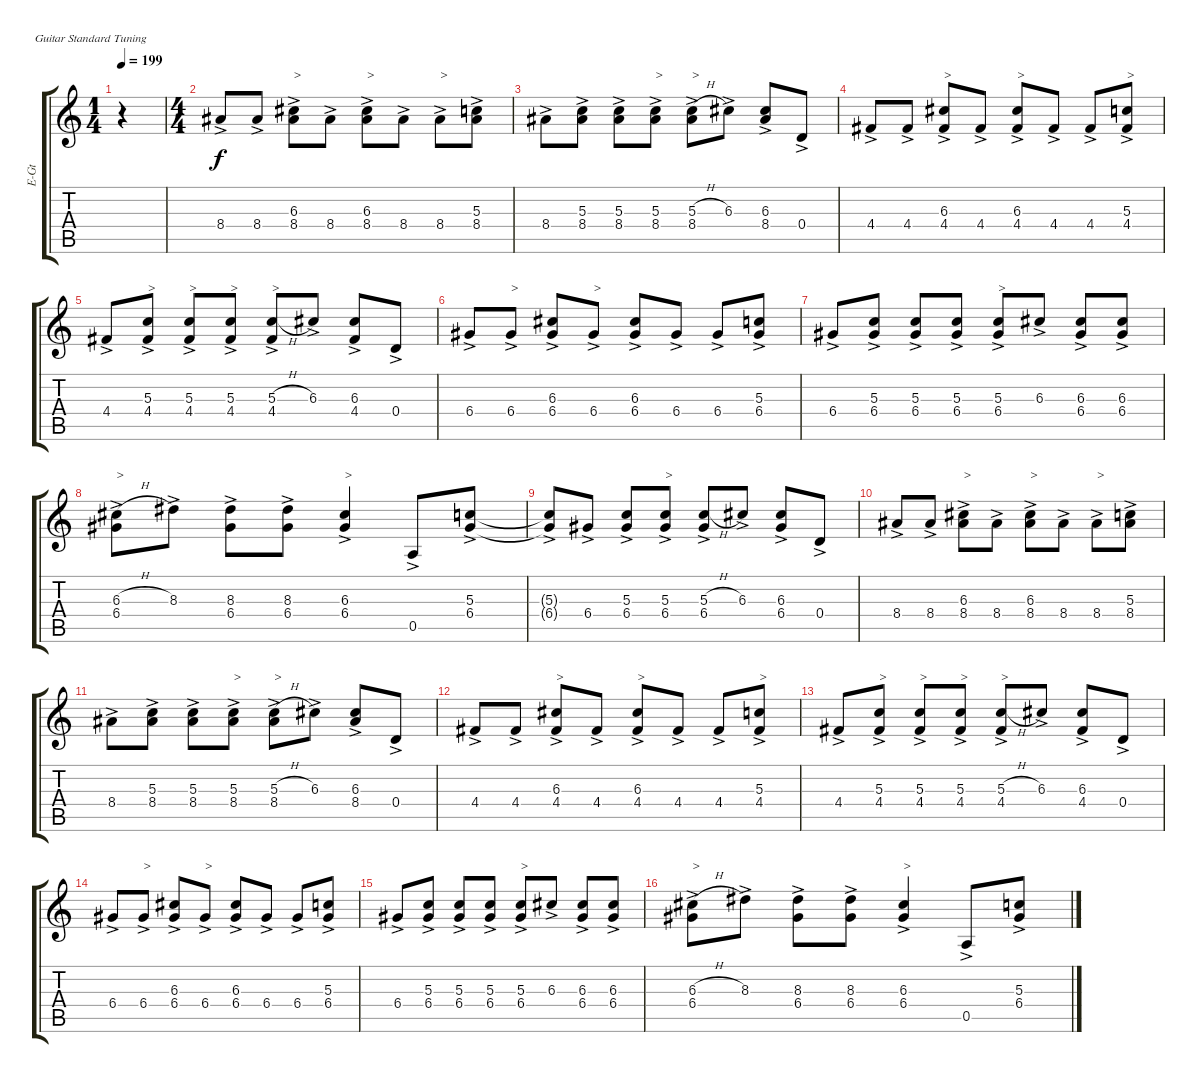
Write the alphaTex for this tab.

\track ("Guitare 1: Metal Disto" "E-Gt") {instrument distortionguitar}
\staff {score tabs}
\tuning (E4 B3 G3 D3 A2 E2)
\ts (1 4)
\tempo 199
\clef g2
\ks c
r.4{dy f instrument distortionguitar} |
\ts (4 4)
8.4{ac}.8 8.4{ac}.8 (6.3{ac} 8.4{ac}).8{txt ">"} 8.4{ac}.8 (6.3{ac} 8.4{ac}).8{txt ">"} 8.4{ac}.8 8.4{ac}.8{txt ">"} (5.3{ac} 8.4{ac}).8 |
8.4{ac}.8 (5.3{ac} 8.4{ac}).8 (5.3{ac} 8.4{ac}).8 (5.3{ac} 8.4{ac}).8{txt ">"} (5.3{h ac} 8.4{ac}).8{txt ">"} 6.3{ac}.8 (6.3{ac} 8.4{ac}).8 0.4{ac}.8 |
4.4{ac}.8 4.4{ac}.8 (6.3{ac} 4.4{ac}).8{txt ">"} 4.4{ac}.8 (6.3{ac} 4.4{ac}).8{txt ">"} 4.4{ac}.8 4.4{ac}.8 (5.3{ac} 4.4{ac}).8{txt ">"} |
4.4{ac}.8 (5.3{ac} 4.4{ac}).8{txt ">"} (5.3{ac} 4.4{ac}).8{txt ">"} (5.3{ac} 4.4{ac}).8{txt ">"} (5.3{h ac} 4.4{ac}).8{txt ">"} 6.3{ac}.8 (6.3{ac} 4.4{ac}).8 0.4{ac}.8 |
6.4{ac}.8 6.4{ac}.8{txt ">"} (6.3{ac} 6.4{ac}).8 6.4{ac}.8{txt ">"} (6.3{ac} 6.4{ac}).8 6.4{ac}.8 6.4{ac}.8 (5.3{ac} 6.4{ac}).8 |
6.4{ac}.8 (5.3{ac} 6.4{ac}).8 (5.3{ac} 6.4{ac}).8 (5.3{ac} 6.4{ac}).8 (5.3{ac} 6.4{ac}).8{txt ">"} 6.3{ac}.8 (6.3{ac} 6.4{ac}).8 (6.3{ac} 6.4{ac}).8 |
(6.3{h ac} 6.4{ac}).8{txt ">"} 8.3{ac}.8 (8.3{ac} 6.4{ac}).8 (8.3{ac} 6.4{ac}).8 (6.3{ac} 6.4{ac}).4{txt ">"} 0.5{ac}.8 (5.3{ac} 6.4{ac}).8 |
(5.3{ac t} 6.4{ac t}).8 6.4{ac}.8 (5.3{ac} 6.4{ac}).8 (5.3{ac} 6.4{ac}).8{txt ">"} (5.3{h ac} 6.4{ac}).8 6.3{ac}.8 (6.3{ac} 6.4{ac}).8 0.4{ac}.8 |
8.4{ac}.8 8.4{ac}.8 (6.3{ac} 8.4{ac}).8{txt ">"} 8.4{ac}.8 (6.3{ac} 8.4{ac}).8{txt ">"} 8.4{ac}.8 8.4{ac}.8{txt ">"} (5.3{ac} 8.4{ac}).8 |
8.4{ac}.8 (5.3{ac} 8.4{ac}).8 (5.3{ac} 8.4{ac}).8 (5.3{ac} 8.4{ac}).8{txt ">"} (5.3{h ac} 8.4{ac}).8{txt ">"} 6.3{ac}.8 (6.3{ac} 8.4{ac}).8 0.4{ac}.8 |
4.4{ac}.8 4.4{ac}.8 (6.3{ac} 4.4{ac}).8{txt ">"} 4.4{ac}.8 (6.3{ac} 4.4{ac}).8{txt ">"} 4.4{ac}.8 4.4{ac}.8 (5.3{ac} 4.4{ac}).8{txt ">"} |
4.4{ac}.8 (5.3{ac} 4.4{ac}).8{txt ">"} (5.3{ac} 4.4{ac}).8{txt ">"} (5.3{ac} 4.4{ac}).8{txt ">"} (5.3{h ac} 4.4{ac}).8{txt ">"} 6.3{ac}.8 (6.3{ac} 4.4{ac}).8 0.4{ac}.8 |
6.4{ac}.8 6.4{ac}.8{txt ">"} (6.3{ac} 6.4{ac}).8 6.4{ac}.8{txt ">"} (6.3{ac} 6.4{ac}).8 6.4{ac}.8 6.4{ac}.8 (5.3{ac} 6.4{ac}).8 |
6.4{ac}.8 (5.3{ac} 6.4{ac}).8 (5.3{ac} 6.4{ac}).8 (5.3{ac} 6.4{ac}).8 (5.3{ac} 6.4{ac}).8{txt ">"} 6.3{ac}.8 (6.3{ac} 6.4{ac}).8 (6.3{ac} 6.4{ac}).8 |
(6.3{h ac} 6.4{ac}).8{txt ">"} 8.3{ac}.8 (8.3{ac} 6.4{ac}).8 (8.3{ac} 6.4{ac}).8 (6.3{ac} 6.4{ac}).4{txt ">"} 0.5{ac}.8 (5.3{ac} 6.4{ac}).8
